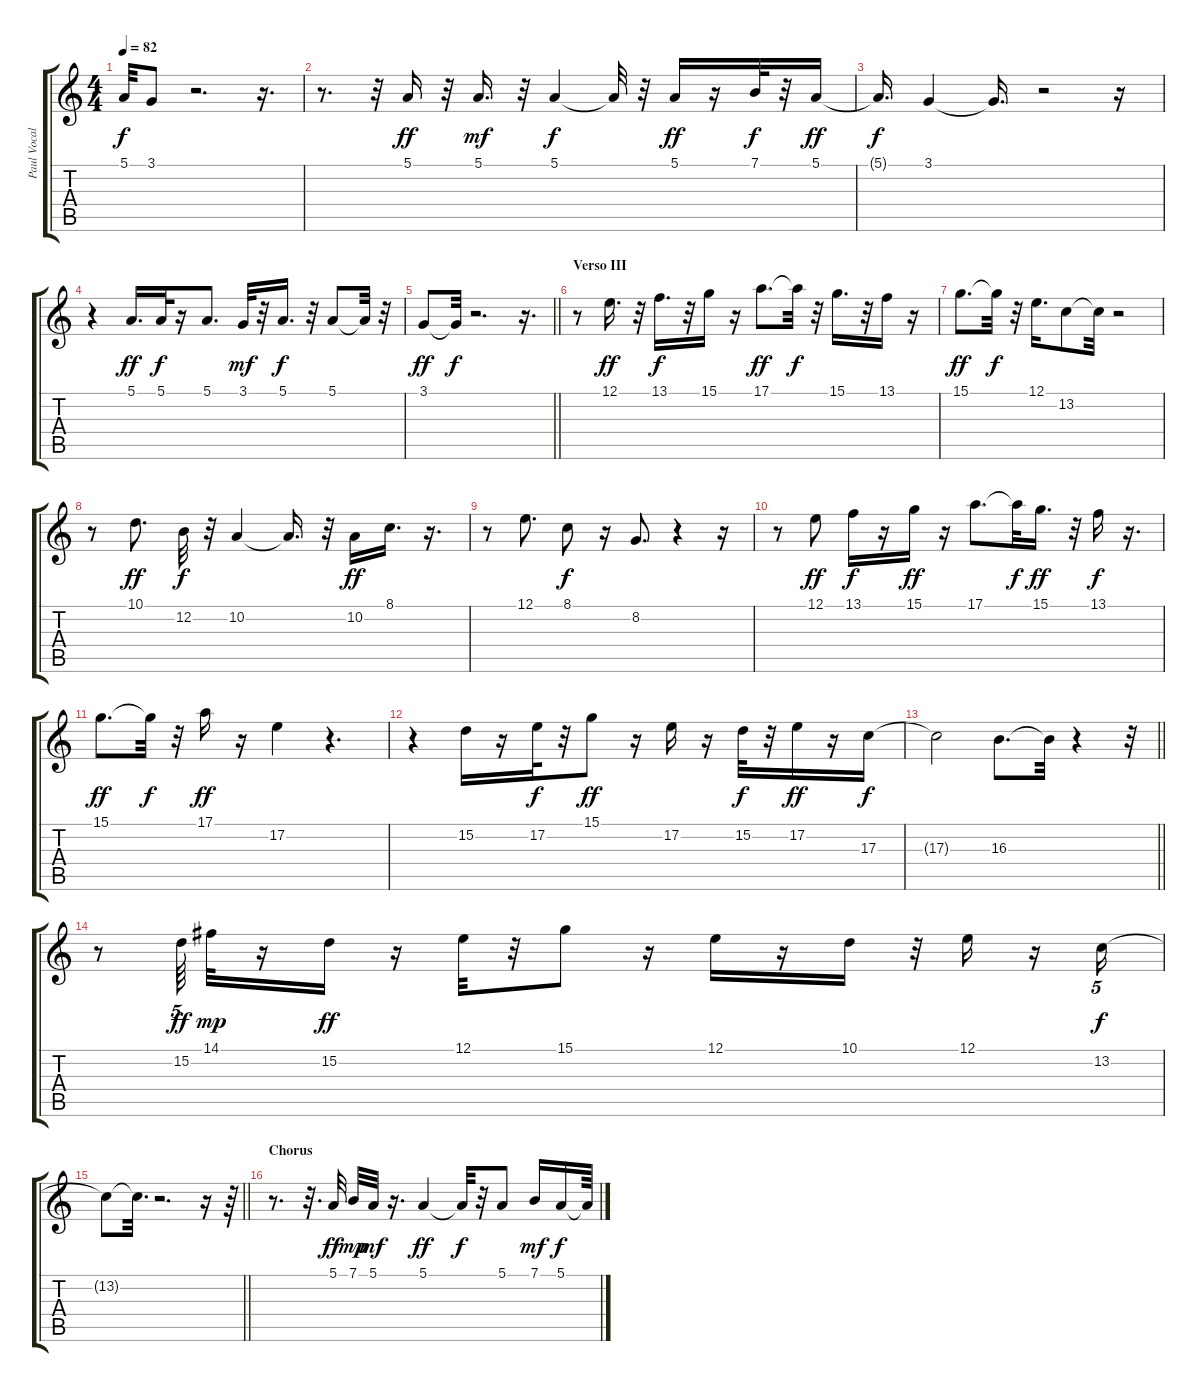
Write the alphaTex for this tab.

\track ("Paul Vocals" "Paul Vocal") {instrument harmonica}
\staff {score tabs}
\tuning (E4 B3 G3 D3 A2 E2) {hide}
\ts (4 4)
\tempo 82
\clef g2
\ks c
5.1{t}.32{dy f} 3.1.8 r.2{d} r.16{d} |
r.8{d} r.32 5.1.16{dy ff} r.32 5.1.16{d dy mf} r.32 5.1.4{dy f} 5.1{t}.32 r.32 5.1.16{dy ff} r.16 7.1.32{dy f} r.32 5.1.16{dy ff} |
5.1{t}.16{d dy f} 3.1.4 3.1{t}.16{d} r.2 r.16 |
r.4 5.1.16{d dy ff} 5.1.32{dy f} r.16 5.1.8{d} 3.1.32{dy mf} r.32 5.1.16{d dy f} r.32 5.1.8 5.1{t}.32 r.32 |
\barLineRight lightlight
3.1.8{dy ff} 3.1{t}.32{dy f} r.2{d} r.16{d} |
\section ("" "Verso III")
r.8 12.1.16{d dy ff} r.32 13.1.16{d dy f} r.32 15.1.16 r.16 17.1.8{d dy ff} 17.1{t}.32{dy f} r.32 15.1.16{d} r.32 13.1.16 r.16 |
15.1.8{d dy ff} 15.1{t}.32{dy f} r.32 12.1.16{d} 13.2.8 13.2{t}.32 r.2 |
r.8 10.1.8{d dy ff} 12.2.32{dy f} r.32 10.2.4 10.2{t}.16{d} r.32 10.2.16{dy ff} 8.1.16{d} r.16{d} |
r.8 12.1.8{d} 8.1.8{dy f} r.16 8.2.8{d} r.4 r.16 |
r.8 12.1.8{dy ff} 13.1.16{dy f} r.16 15.1.16{dy ff} r.16 17.1.8{d} 17.1{t}.32{dy f} 15.1.16{d dy ff} r.32 13.1.16{dy f} r.16{d} |
15.1.8{d dy ff} 15.1{t}.32{dy f} r.32 17.1.16{dy ff} r.16 17.2.4 r.4{d} |
r.4 15.2.16 r.16 17.2.32{dy f} r.32 15.1.8{dy ff} r.16 17.2.16 r.16 15.2.32{dy f} r.32 17.2.16{dy ff} r.16 17.3.16{dy f} |
\barLineRight lightlight
17.3{t}.2 16.3.8{d} 16.3{t}.32 r.4 r.32 |
r.8 15.2.64{tu (5 4) dy ff} 14.1.32{dy mp} r.16 15.2.16{dy ff} r.16 12.1.32 r.32 15.1.8 r.16 12.1.16 r.16 10.1.16 r.32 12.1.16 r.16 13.2.16{tu (5 4) dy f} |
\barLineRight lightlight
13.2{t}.8 13.2{t}.32{d} r.2{d} r.16 r.64 |
\section ("" "Chorus")
r.8{d} r.32{d} 5.1.32{dy ff} 7.1.32{dy mp} 5.1.32{dy mf} r.16{d} 5.1.4{dy ff} 5.1{t}.32{dy f} r.32 5.1.8 7.1.16{dy mf} 5.1.16{dy f} 5.1{t}.64
